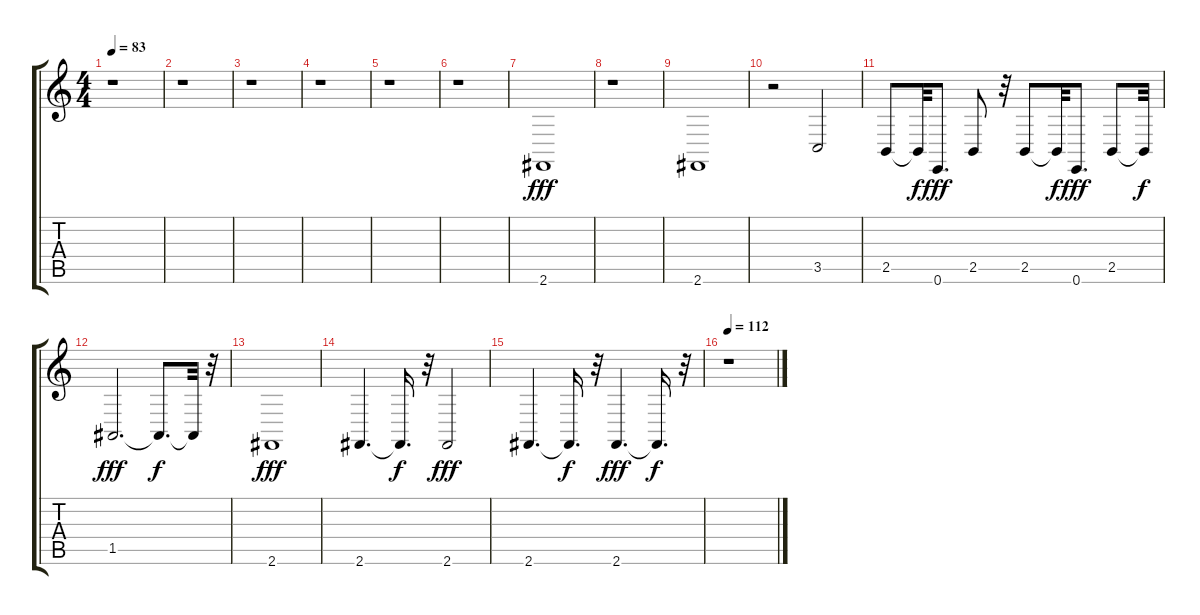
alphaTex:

\track "" {instrument stringensemble1}
\staff {score tabs}
\tuning (E4 B3 G3 D3 A2 E2) {hide}
\ts (4 4)
\tempo 83
\clef g2
\ks c
r.1{dy fff} |
r.1 |
r.1 |
r.1 |
r.1 |
r.1 |
2.6.1 |
r.1 |
2.6.1 |
r.2 3.5.2 |
2.5.8 2.5{t}.32{dy f} 0.6.8{d dy fff} 2.5.8 r.32 2.5.8 2.5{t}.32{dy f} 0.6.8{d dy fff} 2.5.8 2.5{t}.32{dy f} |
1.5.2{d dy fff} 1.5{t}.8{d dy f} 1.5{t}.32 r.32 |
2.6.1{dy fff} |
2.6.4{d} 2.6{t}.16{d dy f} r.32 2.6.2{dy fff} |
2.6.4{d} 2.6{t}.16{d dy f} r.32 2.6.4{d dy fff} 2.6{t}.16{d dy f} r.32 |
\tempo 112
r.1
